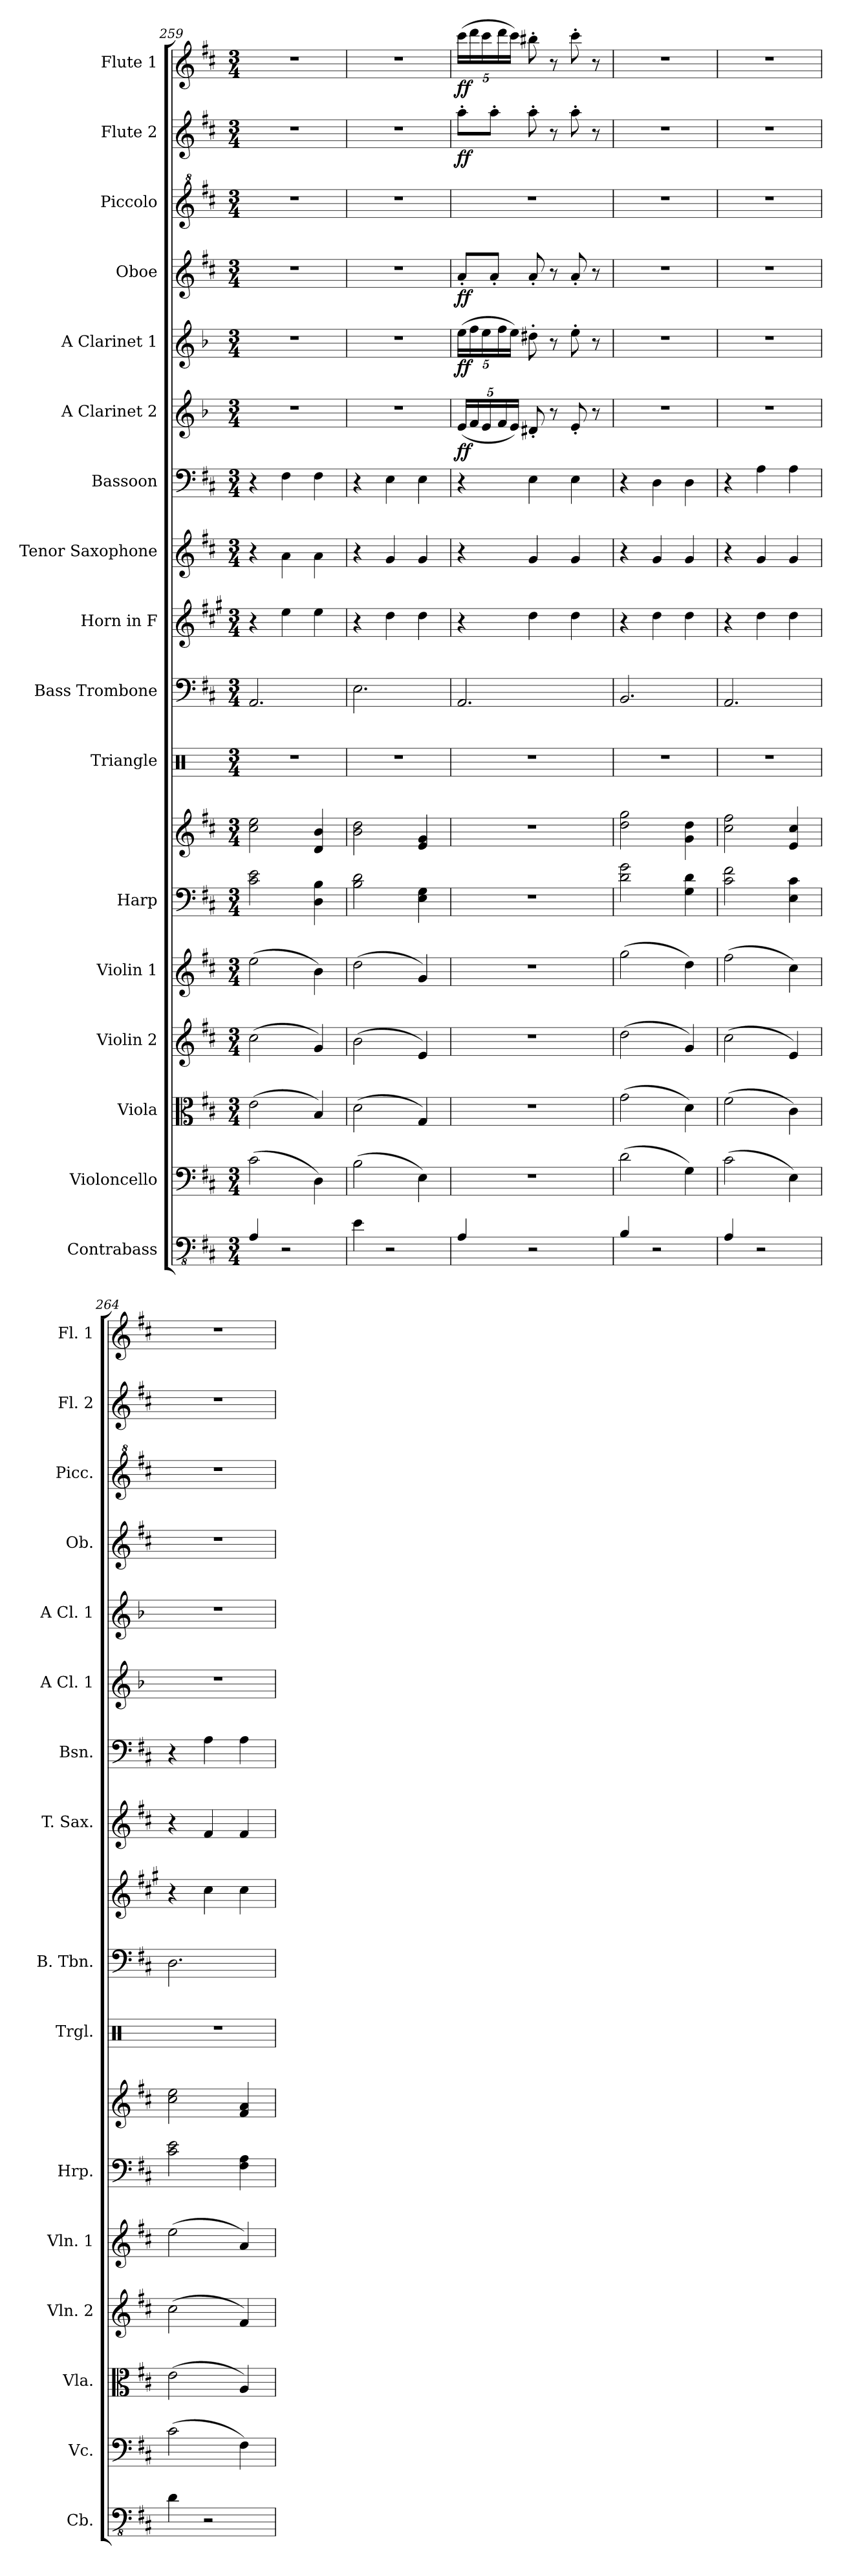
**kern	**kern	**kern	**kern	**kern	**kern	**kern	**kern	**kern	**kern	**kern	**kern	**kern	**dynam	**kern	**dynam	**kern	**dynam	**kern	**kern	**dynam	**kern	**dynam
*part17	*part16	*part15	*part14	*part13	*part12	*part12	*part11	*part10	*part9	*part8	*part7	*part6	*part6	*part5	*part5	*part4	*part4	*part3	*part2	*part2	*part1	*part1
*staff18	*staff17	*staff16	*staff15	*staff14	*staff13	*staff12	*staff11	*staff10	*staff9	*staff8	*staff7	*staff6	*staff6	*staff5	*staff5	*staff4	*staff4	*staff3	*staff2	*staff2	*staff1	*staff1
*I"Contrabass	*I"Violoncello	*I"Viola	*I"Violin 2	*I"Violin 1	*I"Harp	*	*I"Triangle	*I"Bass Trombone	*I"Horn in F	*I"Tenor Saxophone	*I"Bassoon	*I"A Clarinet 2	*	*I"A Clarinet 1	*	*I"Oboe	*	*I"Piccolo	*I"Flute 2	*	*I"Flute 1	*
*I'Cb.	*I'Vc.	*I'Vla.	*I'Vln. 2	*I'Vln. 1	*I'Hrp.	*	*I'Trgl.	*I'B. Tbn.	*	*I'T. Sax.	*I'Bsn.	*I'A Cl. 1	*	*I'A Cl. 1	*	*I'Ob.	*	*I'Picc.	*I'Fl. 2	*	*I'Fl. 1	*
*clefFv4	*clefF4	*clefC3	*clefG2	*clefG2	*clefF4	*clefG2	*clefX	*clefF4	*clefG2	*clefG2	*clefF4	*clefG2	*	*clefG2	*	*clefG2	*	*clefG^2	*clefG2	*	*clefG2	*
*ITrd7c12	*	*	*	*	*	*	*	*	*ITrd4c7	*ITrd8c14	*	*ITrd2c3	*	*ITrd2c3	*	*	*	*ITrd-7c-12	*	*	*	*
*k[f#c#]	*k[f#c#]	*k[f#c#]	*k[f#c#]	*k[f#c#]	*k[f#c#]	*k[f#c#]	*k[]	*k[f#c#]	*k[f#c#]	*k[f#c#]	*k[f#c#]	*k[f#c#]	*	*k[f#c#]	*	*k[f#c#]	*	*k[f#c#]	*k[f#c#]	*	*k[f#c#]	*
*M3/4	*M3/4	*M3/4	*M3/4	*M3/4	*M3/4	*M3/4	*M3/4	*M3/4	*M3/4	*M3/4	*M3/4	*M3/4	*	*M3/4	*	*M3/4	*	*M3/4	*M3/4	*	*M3/4	*
=259	=259	=259	=259	=259	=259	=259	=259	=259	=259	=259	=259	=259	=259	=259	=259	=259	=259	=259	=259	=259	=259	=259
4AAA/	(2c#\	(2e\	(2cc#\	(2ee\	2c#\ 2e\	2cc#\ 2ee\	2.r	2.AA/	4r	4r	4r	2.r	.	2.r	.	2.r	.	2.r	2.r	.	2.r	.
2r	.	.	.	.	.	.	.	.	4a\	4A\	4F#\	.	.	.	.	.	.	.	.	.	.	.
.	4D\)	4B/)	4g/)	4b\)	4D\ 4B\	4d/ 4b/	.	.	4a\	4A\	4F#\	.	.	.	.	.	.	.	.	.	.	.
=260	=260	=260	=260	=260	=260	=260	=260	=260	=260	=260	=260	=260	=260	=260	=260	=260	=260	=260	=260	=260	=260	=260
4EE\	(2B\	(2d\	(2b\	(2dd\	2B\ 2d\	2b\ 2dd\	2.r	2.E\	4r	4r	4r	2.r	.	2.r	.	2.r	.	2.r	2.r	.	2.r	.
2r	.	.	.	.	.	.	.	.	4g\	4G/	4E\	.	.	.	.	.	.	.	.	.	.	.
.	4E\)	4G/)	4e/)	4g/)	4E\ 4G\	4e/ 4g/	.	.	4g\	4G/	4E\	.	.	.	.	.	.	.	.	.	.	.
=261	=261	=261	=261	=261	=261	=261	=261	=261	=261	=261	=261	=261	=261	=261	=261	=261	=261	=261	=261	=261	=261	=261
*	*	*	*	*	*	*	*	*	*	*	*	*Xbrackettup	*	*Xbrackettup	*	*	*	*	*	*	*Xbrackettup	*
!	!	!	!	!	!	!	!	!	!	!	!	!	!LO:DY:b	!	!LO:DY:b	!	!LO:DY:b	!	!	!LO:DY:b	!	!LO:DY:b
4AAA/	2.r	2.r	2.r	2.r	2.r	2.r	2.r	2.AA/	4r	4r	4r	(20c#/LL	ff	(20cc#\LL	ff	8a'/L	ff	2.r	8aa'\L	ff	(20ccc#\LL	ff
.	.	.	.	.	.	.	.	.	.	.	.	20d/	.	20dd\	.	.	.	.	.	.	20ddd\	.
.	.	.	.	.	.	.	.	.	.	.	.	20c#/	.	20cc#\	.	.	.	.	.	.	20ccc#\	.
.	.	.	.	.	.	.	.	.	.	.	.	.	.	.	.	8a'/J	.	.	8aa'\J	.	.	.
.	.	.	.	.	.	.	.	.	.	.	.	20d/	.	20dd\	.	.	.	.	.	.	20ddd\	.
.	.	.	.	.	.	.	.	.	.	.	.	20c#/JJ)	.	20cc#\JJ)	.	.	.	.	.	.	20ccc#\JJ)	.
2r	.	.	.	.	.	.	.	.	4g\	4G/	4E\	8B#X'/	.	8b#X'\	.	8a'/	.	.	8aa'\	.	8bb#X'\	.
.	.	.	.	.	.	.	.	.	.	.	.	8r	.	8r	.	8r	.	.	8r	.	8r	.
.	.	.	.	.	.	.	.	.	4g\	4G/	4E\	8c#'/	.	8cc#'\	.	8a'/	.	.	8aa'\	.	8ccc#'\	.
.	.	.	.	.	.	.	.	.	.	.	.	8r	.	8r	.	8r	.	.	8r	.	8r	.
=262	=262	=262	=262	=262	=262	=262	=262	=262	=262	=262	=262	=262	=262	=262	=262	=262	=262	=262	=262	=262	=262	=262
4BBB/	(2d\	(2g\	(2dd\	(2gg\	2d\ 2g\	2dd\ 2gg\	2.r	2.BB/	4r	4r	4r	2.r	.	2.r	.	2.r	.	2.r	2.r	.	2.r	.
2r	.	.	.	.	.	.	.	.	4g\	4G/	4D\	.	.	.	.	.	.	.	.	.	.	.
.	4G\)	4d\)	4g/)	4dd\)	4G\ 4d\	4g\ 4dd\	.	.	4g\	4G/	4D\	.	.	.	.	.	.	.	.	.	.	.
=263	=263	=263	=263	=263	=263	=263	=263	=263	=263	=263	=263	=263	=263	=263	=263	=263	=263	=263	=263	=263	=263	=263
4AAA/	(2c#\	(2f#\	(2cc#\	(2ff#\	2c#\ 2f#\	2cc#\ 2ff#\	2.r	2.AA/	4r	4r	4r	2.r	.	2.r	.	2.r	.	2.r	2.r	.	2.r	.
2r	.	.	.	.	.	.	.	.	4g\	4G/	4A\	.	.	.	.	.	.	.	.	.	.	.
.	4E\)	4c#\)	4e/)	4cc#\)	4E\ 4c#\	4e/ 4cc#/	.	.	4g\	4G/	4A\	.	.	.	.	.	.	.	.	.	.	.
=264	=264	=264	=264	=264	=264	=264	=264	=264	=264	=264	=264	=264	=264	=264	=264	=264	=264	=264	=264	=264	=264	=264
4DD\	(2c#\	(2e\	(2cc#\	(2ee\	2c#\ 2e\	2cc#\ 2ee\	2.r	2.D\	4r	4r	4r	2.r	.	2.r	.	2.r	.	2.r	2.r	.	2.r	.
2r	.	.	.	.	.	.	.	.	4f#\	4F#/	4A\	.	.	.	.	.	.	.	.	.	.	.
.	4F#\)	4A/)	4f#/)	4a/)	4F#\ 4A\	4f#/ 4a/	.	.	4f#\	4F#/	4A\	.	.	.	.	.	.	.	.	.	.	.
=	=	=	=	=	=	=	=	=	=	=	=	=	=	=	=	=	=	=	=	=	=	=
*-	*-	*-	*-	*-	*-	*-	*-	*-	*-	*-	*-	*-	*-	*-	*-	*-	*-	*-	*-	*-	*-	*-
